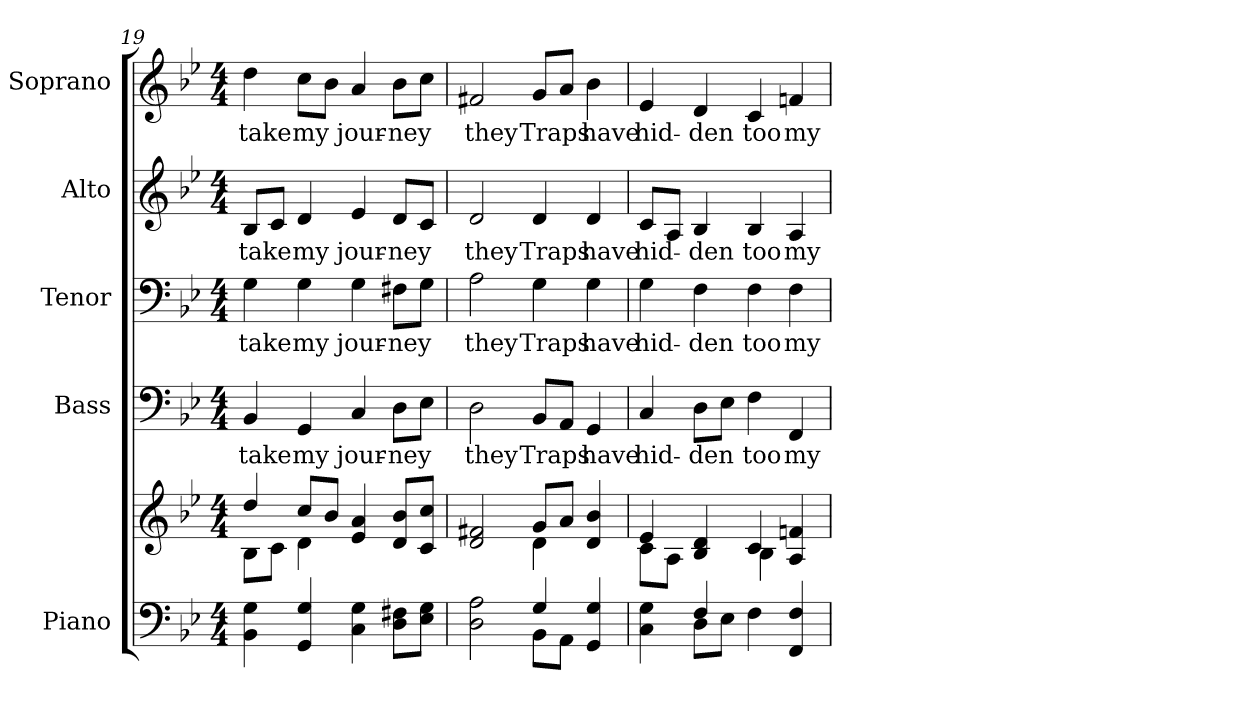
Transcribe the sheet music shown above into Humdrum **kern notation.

**kern	**kern	**kern	**text	**kern	**text	**kern	**text	**kern	**text
*part5	*part5	*part4	*part4	*part3	*part3	*part2	*part2	*part1	*part1
*staff6	*staff5	*staff4	*staff4	*staff3	*staff3	*staff2	*staff2	*staff1	*staff1
*I"Piano	*	*I"Bass	*	*I"Tenor	*	*I"Alto	*	*I"Soprano	*
*I'Pno.	*	*I'B.	*	*I'T.	*	*I'A.	*	*I'S.	*
!!LO:PB:g=z
*clefF4	*clefG2	*clefF4	*	*clefF4	*	*clefG2	*	*clefG2	*
*k[b-e-]	*k[b-e-]	*k[b-e-]	*	*k[b-e-]	*	*k[b-e-]	*	*k[b-e-]	*
*B-:	*B-:	*B-:	*	*B-:	*	*B-:	*	*B-:	*
*M4/4	*M4/4	*M4/4	*	*M4/4	*	*M4/4	*	*M4/4	*
=19	=19	=19	=19	=19	=19	=19	=19	=19	=19
*	*^	*	*	*	*	*	*	*	*
!	!	!	!	!LO:LY:b:color=#000000	!	!	!	!	!	!
!	!	!	!	!	!	!LO:LY:b:color=#000000	!	!	!	!
!	!	!	!	!	!	!	!	!LO:LY:b:color=#000000	!	!
!	!	!	!	!	!	!	!	!	!	!LO:LY:b:color=#000000
4BB-i\ 4Gi	4ddi/	8B-i\L	4BB-i/	take	4Gi\	take	8B-i/L	take	4ddi\	take
.	.	8ci\J	.	.	.	.	8ci/J	.	.	.
!	!	!	!	!LO:LY:b:color=#000000	!	!	!	!	!	!
!	!	!	!	!	!	!LO:LY:b:color=#000000	!	!	!	!
!	!	!	!	!	!	!	!	!LO:LY:b:color=#000000	!	!
!	!	!	!	!	!	!	!	!	!	!LO:LY:b:color=#000000
4GGi/ 4Gi	8cci/L	4di\	4GGi/	my	4Gi\	my	4di/	my	8cci\L	my
.	8b-i/J	.	.	.	.	.	.	.	8b-i\J	.
!	!	!	!	!LO:LY:b:color=#000000	!	!	!	!	!	!
!	!	!	!	!	!	!LO:LY:b:color=#000000	!	!	!	!
!	!	!	!	!	!	!	!	!LO:LY:b:color=#000000	!	!
!	!	!	!	!	!	!	!	!	!	!LO:LY:b:color=#000000
4Ci\ 4Gi	4e-i/ 4ai	2ryy	4Ci/	jour-	4Gi\	jour-	4e-i/	jour-	4ai/	jour-
!	!	!	!	!LO:LY:b:color=#000000	!	!	!	!	!	!
!	!	!	!	!	!	!LO:LY:b:color=#000000	!	!	!	!
!	!	!	!	!	!	!	!	!LO:LY:b:color=#000000	!	!
!	!	!	!	!	!	!	!	!	!	!LO:LY:b:color=#000000
8Di\ 8F#XiL	8di/ 8b-iL	.	8Di\L	-ney	8F#Xi\L	-ney	8di/L	-ney	8b-i\L	-ney
8E-i\ 8GiJ	8ci/ 8cciJ	.	8E-i\J	.	8Gi\J	.	8ci/J	.	8cci\J	.
=20	=20	=20	=20	=20	=20	=20	=20	=20	=20	=20
*^	*	*	*	*	*	*	*	*	*	*
!	!	!	!	!	!LO:LY:b:color=#000000	!	!	!	!	!	!
!	!	!	!	!	!	!	!LO:LY:b:color=#000000	!	!	!	!
!	!	!	!	!	!	!	!	!	!LO:LY:b:color=#000000	!	!
!	!	!	!	!	!	!	!	!	!	!	!LO:LY:b:color=#000000
2Di\ 2Ai	2ryy	2di/ 2f#Xi	2ryy	2Di\	they	2Ai\	they	2di/	they	2f#Xi/	they
!	!	!	!	!	!LO:LY:b:color=#000000	!	!	!	!	!	!
!	!	!	!	!	!	!	!LO:LY:b:color=#000000	!	!	!	!
!	!	!	!	!	!	!	!	!	!LO:LY:b:color=#000000	!	!
!	!	!	!	!	!	!	!	!	!	!	!LO:LY:b:color=#000000
4Gi/	8BB-i\L	8gi/L	4di\	8BB-i/L	Traps	4Gi\	Traps	4di/	Traps	8gi/L	Traps
.	8AAi\J	8ai/J	.	8AAi/J	.	.	.	.	.	8ai/J	.
!	!	!	!	!	!LO:LY:b:color=#000000	!	!	!	!	!	!
!	!	!	!	!	!	!	!LO:LY:b:color=#000000	!	!	!	!
!	!	!	!	!	!	!	!	!	!LO:LY:b:color=#000000	!	!
!	!	!	!	!	!	!	!	!	!	!	!LO:LY:b:color=#000000
4GGi/ 4Gi	4ryy	4di/ 4b-i	4ryy	4GGi/	have	4Gi\	have	4di/	have	4b-i\	have
=21	=21	=21	=21	=21	=21	=21	=21	=21	=21	=21	=21
!	!	!	!	!	!LO:LY:b:color=#000000	!	!	!	!	!	!
!	!	!	!	!	!	!	!LO:LY:b:color=#000000	!	!	!	!
!	!	!	!	!	!	!	!	!	!LO:LY:b:color=#000000	!	!
!	!	!	!	!	!	!	!	!	!	!	!LO:LY:b:color=#000000
4Ci\ 4Gi	4ryy	4e-i/	8ci\L	4Ci/	hid-	4Gi\	hid-	8ci/L	hid-	4e-i/	hid-
.	.	.	8Ai\J	.	.	.	.	8Ai/J	.	.	.
!	!	!	!	!	!LO:LY:b:color=#000000	!	!	!	!	!	!
!	!	!	!	!	!	!	!LO:LY:b:color=#000000	!	!	!	!
!	!	!	!	!	!	!	!	!	!LO:LY:b:color=#000000	!	!
!	!	!	!	!	!	!	!	!	!	!	!LO:LY:b:color=#000000
4Fi/	8Di\L	4B-i/ 4di	4ryy	8Di\L	-den	4Fi\	-den	4B-i/	-den	4di/	-den
.	8E-i\J	.	.	8E-i\J	.	.	.	.	.	.	.
!	!	!	!	!	!LO:LY:b:color=#000000	!	!	!	!	!	!
!	!	!	!	!	!	!	!LO:LY:b:color=#000000	!	!	!	!
!	!	!	!	!	!	!	!	!	!LO:LY:b:color=#000000	!	!
!	!	!	!	!	!	!	!	!	!	!	!LO:LY:b:color=#000000
4Fi\	2ryy	4ci/	4B-i\	4Fi\	too	4Fi\	too	4B-i/	too	4ci/	too
!	!	!	!	!	!LO:LY:b:color=#000000	!	!	!	!	!	!
!	!	!	!	!	!	!	!LO:LY:b:color=#000000	!	!	!	!
!	!	!	!	!	!	!	!	!	!LO:LY:b:color=#000000	!	!
!	!	!	!	!	!	!	!	!	!	!	!LO:LY:b:color=#000000
4FFi/ 4Fi	.	4Ai/ 4fni	4ryy	4FFi/	my	4Fi\	my	4Ai/	my	4fni/	my
*v	*v	*	*	*	*	*	*	*	*	*	*
*	*v	*v	*	*	*	*	*	*	*	*
=	=	=	=	=	=	=	=	=	=
*-	*-	*-	*-	*-	*-	*-	*-	*-	*-
